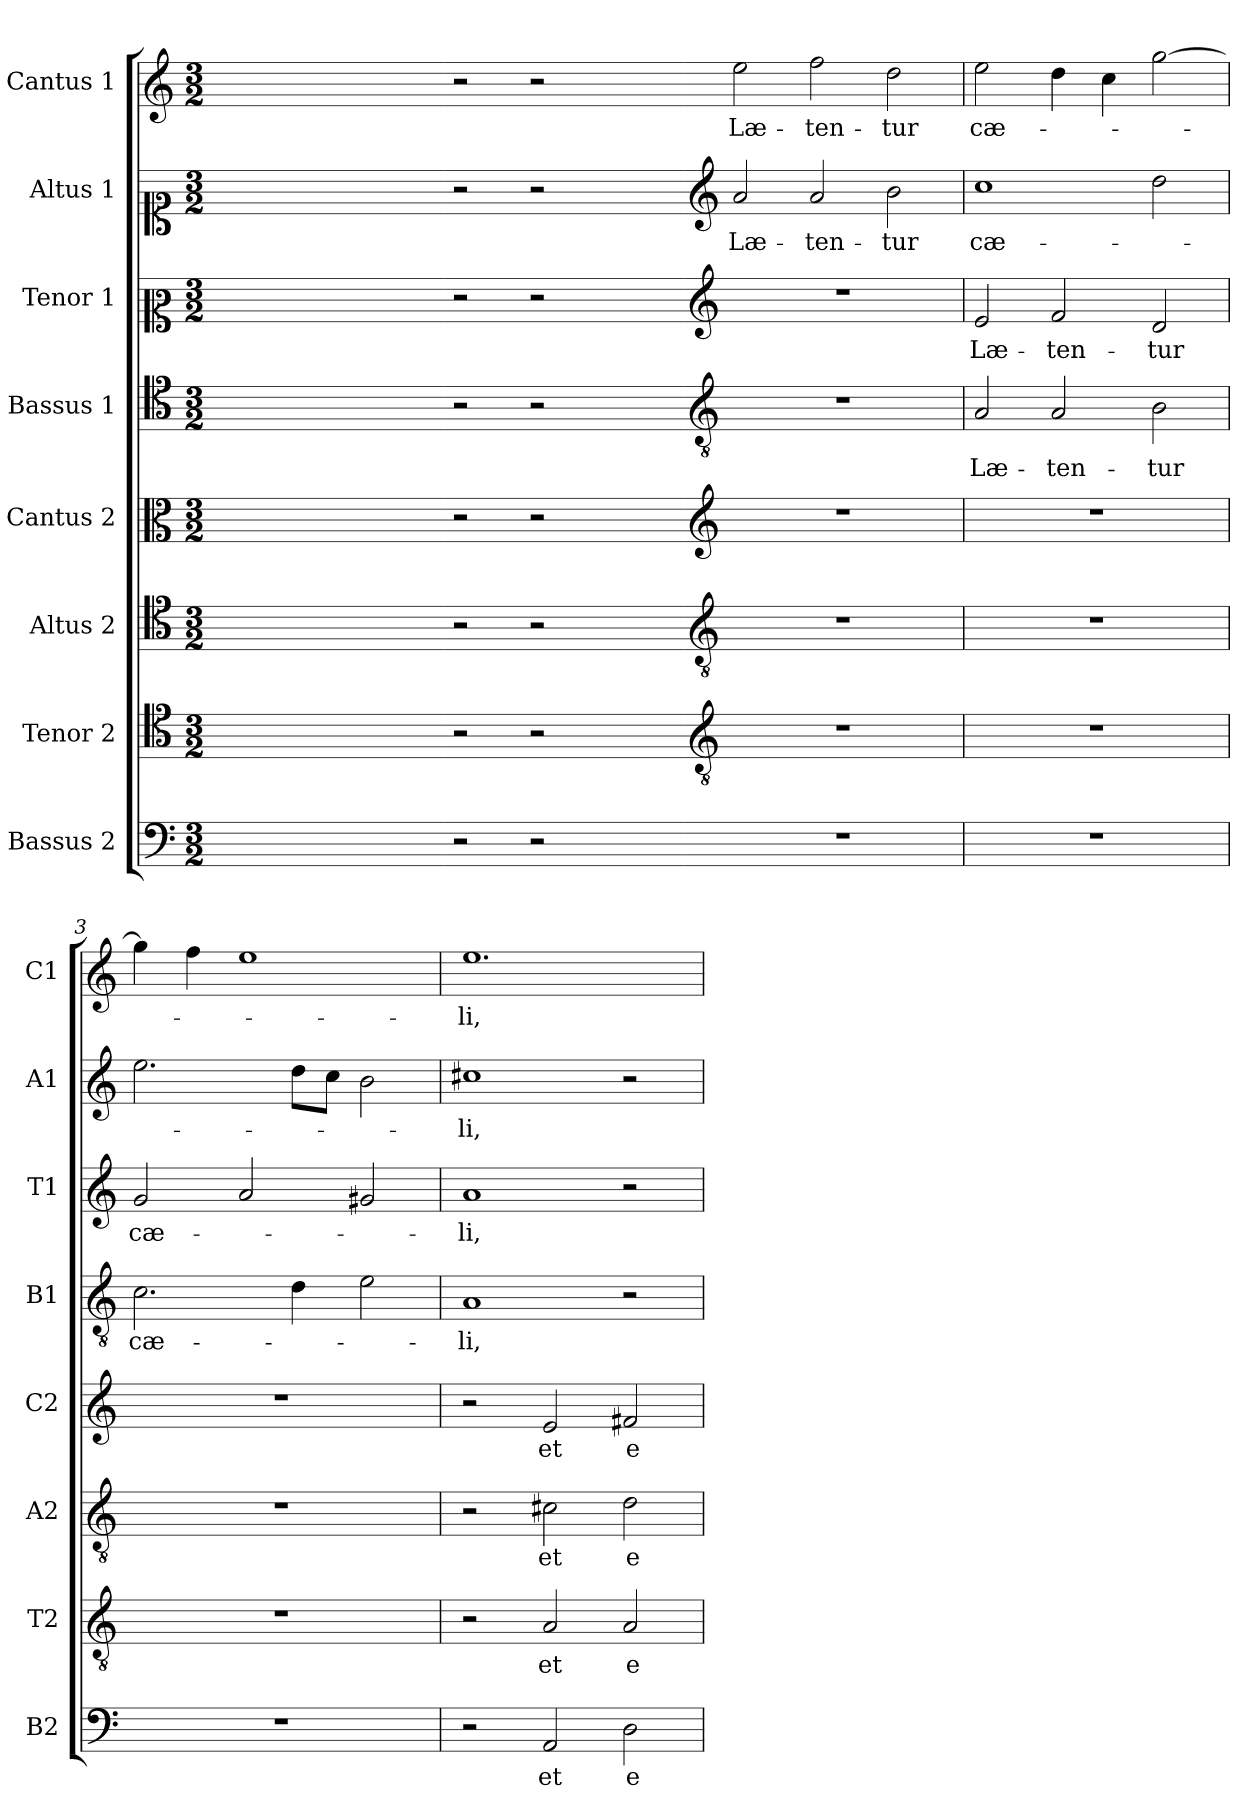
**kern	**text	**kern	**text	**kern	**text	**kern	**text	**kern	**text	**kern	**text	**kern	**text	**kern	**text
*part8	*part8	*part7	*part7	*part6	*part6	*part5	*part5	*part4	*part4	*part3	*part3	*part2	*part2	*part1	*part1
*staff8	*staff8	*staff7	*staff7	*staff6	*staff6	*staff5	*staff5	*staff4	*staff4	*staff3	*staff3	*staff2	*staff2	*staff1	*staff1
*I"Bassus 2	*	*I"Tenor 2	*	*I"Altus 2	*	*I"Cantus 2	*	*I"Bassus 1	*	*I"Tenor 1	*	*I"Altus 1	*	*I"Cantus 1	*
*I'B2	*	*I'T2	*	*I'A2	*	*I'C2	*	*I'B1	*	*I'T1	*	*I'A1	*	*I'C1	*
*clefF4	*	*clefC4	*	*clefC4	*	*clefC3	*	*clefC4	*	*clefC2	*	*clefC1	*	*clefG2	*
*k[]	*	*k[]	*	*k[]	*	*k[]	*	*k[]	*	*k[]	*	*k[]	*	*k[]	*
*C:	*	*C:	*	*C:	*	*C:	*	*C:	*	*C:	*	*C:	*	*C:	*
*M3/2	*	*M3/2	*	*M3/2	*	*M3/2	*	*M3/2	*	*M3/2	*	*M3/2	*	*M3/2	*
=	=	=	=	=	=	=	=	=	=	=	=	=	=	=	=
2ryy	.	2ryy	.	2ryy	.	2ryy	.	2ryy	.	2ryy	.	2ryy	.	2ryy	.
2ryy	.	2ryy	.	2ryy	.	2ryy	.	2ryy	.	2ryy	.	2ryy	.	2ryy	.
2ryy	.	2ryy	.	2ryy	.	2ryy	.	2ryy	.	2ryy	.	2ryy	.	2ryy	.
=1X-	=1X-	=1X-	=1X-	=1X-	=1X-	=1X-	=1X-	=1X-	=1X-	=1X-	=1X-	=1X-	=1X-	=1X-	=1X-
2r	.	2r	.	2r	.	2r	.	2r	.	2r	.	2r	.	2r	.
2r	.	2r	.	2r	.	2r	.	2r	.	2r	.	2r	.	2r	.
2ryy	.	2ryy	.	2ryy	.	2ryy	.	2ryy	.	2ryy	.	2ryy	.	2ryy	.
=1-	=1-	=1-	=1-	=1-	=1-	=1-	=1-	=1-	=1-	=1-	=1-	=1-	=1-	=1-	=1-
*	*	*clefGv2	*	*clefGv2	*	*clefG2	*	*clefGv2	*	*clefG2	*	*clefG2	*	*	*
!	!	!	!	!	!	!	!	!	!	!	!	!	!LO:LY:b	!	!LO:LY:b
1.r	.	1.r	.	1.r	.	1.r	.	1.r	.	1.r	.	2a/	Læ-	2ee\	Læ-
!	!	!	!	!	!	!	!	!	!	!	!	!	!LO:LY:b	!	!LO:LY:b
.	.	.	.	.	.	.	.	.	.	.	.	2a/	-ten-	2ff\	-ten-
!	!	!	!	!	!	!	!	!	!	!	!	!	!LO:LY:b	!	!LO:LY:b
.	.	.	.	.	.	.	.	.	.	.	.	2b\	-tur	2dd\	-tur
=2	=2	=2	=2	=2	=2	=2	=2	=2	=2	=2	=2	=2	=2	=2	=2
!	!	!	!	!	!	!	!	!	!LO:LY:b	!	!LO:LY:b	!	!LO:LY:b	!	!LO:LY:b
1.r	.	1.r	.	1.r	.	1.r	.	2A/	Læ-	2e/	Læ-	1cc	cæ-	2ee\	cæ-
!	!	!	!	!	!	!	!	!	!LO:LY:b	!	!LO:LY:b	!	!	!	!
.	.	.	.	.	.	.	.	2A/	-ten-	2f/	-ten-	.	.	4dd\	.
.	.	.	.	.	.	.	.	.	.	.	.	.	.	4cc\	.
!	!	!	!	!	!	!	!	!	!LO:LY:b	!	!LO:LY:b	!	!	!	!
.	.	.	.	.	.	.	.	2B\	-tur	2d/	-tur	2dd\	.	[2gg\	.
=3	=3	=3	=3	=3	=3	=3	=3	=3	=3	=3	=3	=3	=3	=3	=3
!	!	!	!	!	!	!	!	!	!LO:LY:b	!	!LO:LY:b	!	!	!	!
1.r	.	1.r	.	1.r	.	1.r	.	2.c\	cæ-	2g/	cæ-	2.ee\	.	4gg\]	.
.	.	.	.	.	.	.	.	.	.	.	.	.	.	4ff\	.
.	.	.	.	.	.	.	.	.	.	2a/	.	.	.	1ee	.
.	.	.	.	.	.	.	.	4d\	.	.	.	8dd\L	.	.	.
.	.	.	.	.	.	.	.	.	.	.	.	8cc\J	.	.	.
.	.	.	.	.	.	.	.	2e\	.	2g#X/	.	2b\	.	.	.
=4	=4	=4	=4	=4	=4	=4	=4	=4	=4	=4	=4	=4	=4	=4	=4
!	!	!	!	!	!	!	!	!	!LO:LY:b	!	!LO:LY:b	!	!LO:LY:b	!	!LO:LY:b
2r	.	2r	.	2r	.	2r	.	1A	-li,	1a	-li,	1cc#X	-li,	1.ee	-li,
!	!LO:LY:b	!	!LO:LY:b	!	!LO:LY:b	!	!LO:LY:b	!	!	!	!	!	!	!	!
2AA/	et	2A/	et	2c#X\	et	2e/	et	.	.	.	.	.	.	.	.
!	!LO:LY:b	!	!LO:LY:b	!	!LO:LY:b	!	!LO:LY:b	!	!	!	!	!	!	!	!
2D\	e-	2A/	e-	2d\	e-	2f#X/	e-	2r	.	2r	.	2r	.	.	.
=	=	=	=	=	=	=	=	=	=	=	=	=	=	=	=
*-	*-	*-	*-	*-	*-	*-	*-	*-	*-	*-	*-	*-	*-	*-	*-
